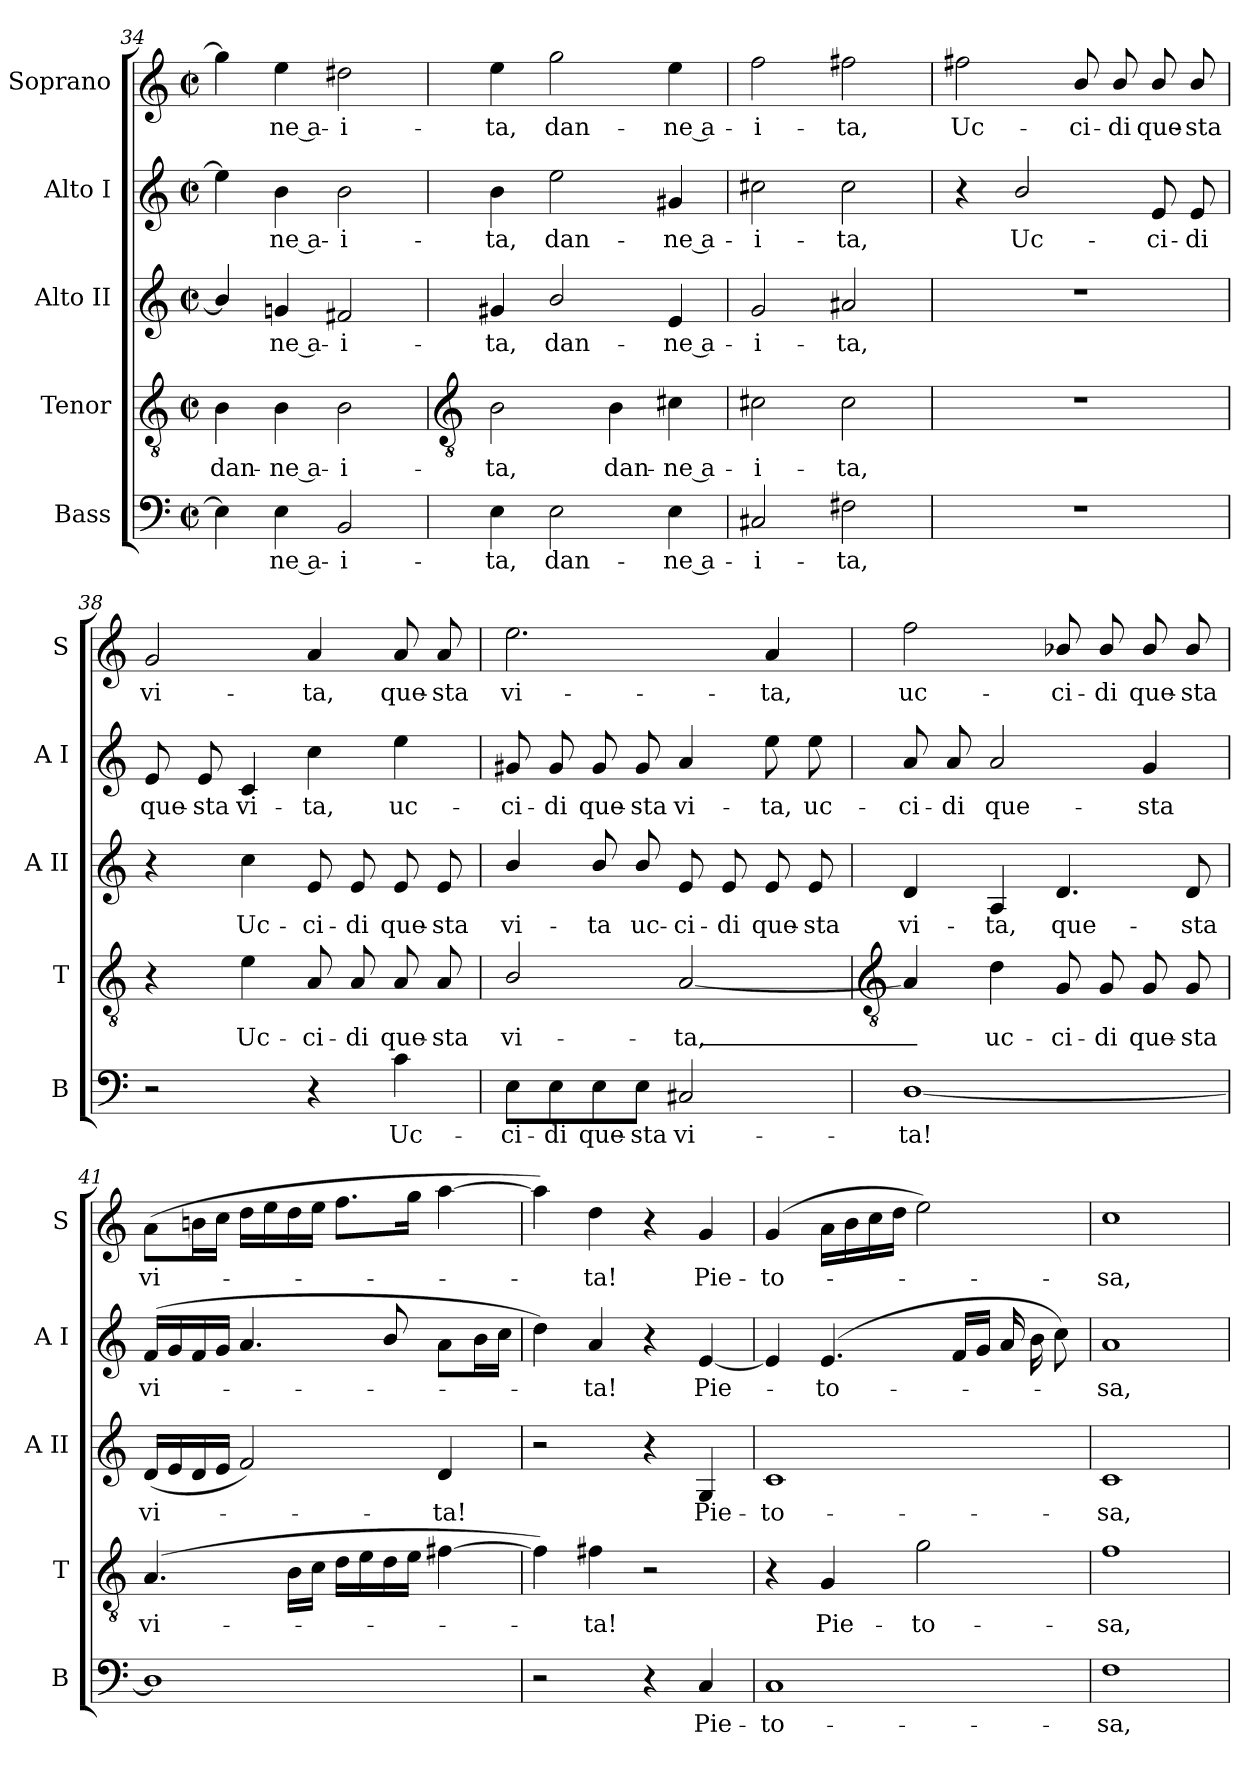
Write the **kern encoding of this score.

**kern	**text	**kern	**text	**kern	**text	**kern	**text	**kern	**text
*part5	*part5	*part4	*part4	*part3	*part3	*part2	*part2	*part1	*part1
*staff5	*staff5	*staff4	*staff4	*staff3	*staff3	*staff2	*staff2	*staff1	*staff1
*I"Bass	*	*I"Tenor	*	*I"Alto II	*	*I"Alto I	*	*I"Soprano	*
*I'B	*	*I'T	*	*I'A II	*	*I'A I	*	*I'S	*
*clefF4	*	*clefGv2	*	*clefG2	*	*clefG2	*	*clefG2	*
*k[]	*	*k[]	*	*k[]	*	*k[]	*	*k[]	*
*C:	*	*C:	*	*C:	*	*C:	*	*C:	*
*M2/2	*	*M2/2	*	*M2/2	*	*M2/2	*	*M2/2	*
*met(c|)	*	*met(c|)	*	*met(c|)	*	*met(c|)	*	*met(c|)	*
=34	=34	=34	=34	=34	=34	=34	=34	=34	=34
!	!	!	!LO:LY:b	!	!	!	!	!	!
4E]	.	4B	dan-	4b/]	.	4ee]	.	4gg]	.
!	!LO:LY:b	!	!LO:LY:b	!	!LO:LY:b	!	!LO:LY:b	!	!LO:LY:b
4E	ne a-	4B	-ne a-	4gn	ne a-	4b	ne a-	4ee	ne a-
!	!LO:LY:b	!	!LO:LY:b	!	!LO:LY:b	!	!LO:LY:b	!	!LO:LY:b
2BB	-i-	2B	-i-	2f#X	-i-	2b	-i-	2dd#X	-i-
!!LO:LB:g=z
=35	=35	=35	=35	=35	=35	=35	=35	=35	=35
*	*	*clefGv2	*	*	*	*	*	*	*
!	!LO:LY:b	!	!LO:LY:b	!	!LO:LY:b	!	!LO:LY:b	!	!LO:LY:b
4E	-ta,	2B	-ta,	4g#X	-ta,	4b	-ta,	4ee	-ta,
!	!LO:LY:b	!	!	!	!LO:LY:b	!	!LO:LY:b	!	!LO:LY:b
2E	dan-	.	.	2b/	dan-	2ee	dan-	2gg	dan-
!	!	!	!LO:LY:b	!	!	!	!	!	!
.	.	4B	dan-	.	.	.	.	.	.
!	!LO:LY:b	!	!LO:LY:b	!	!LO:LY:b	!	!LO:LY:b	!	!LO:LY:b
4E	-ne a-	4c#X	-ne a-	4e	-ne a-	4g#X	-ne a-	4ee	-ne a-
=36	=36	=36	=36	=36	=36	=36	=36	=36	=36
!	!LO:LY:b	!	!LO:LY:b	!	!LO:LY:b	!	!LO:LY:b	!	!LO:LY:b
2C#X	-i-	2c#X	-i-	2g	-i-	2cc#X	-i-	2ff	-i-
!	!LO:LY:b	!	!LO:LY:b	!	!LO:LY:b	!	!LO:LY:b	!	!LO:LY:b
2F#X	-ta,	2c#	-ta,	2a#X	-ta,	2cc#	-ta,	2ff#X	-ta,
=37	=37	=37	=37	=37	=37	=37	=37	=37	=37
!	!	!	!	!	!	!	!	!	!LO:LY:b
1r	.	1r	.	1r	.	4r	.	2ff#X	Uc-
!	!	!	!	!	!	!	!LO:LY:b	!	!
.	.	.	.	.	.	2b/	Uc-	.	.
!	!	!	!	!	!	!	!	!	!LO:LY:b
.	.	.	.	.	.	.	.	8b/	-ci-
!	!	!	!	!	!	!	!	!	!LO:LY:b
.	.	.	.	.	.	.	.	8b/	-di
!	!	!	!	!	!	!	!LO:LY:b	!	!LO:LY:b
.	.	.	.	.	.	8e	-ci-	8b/	que-
!	!	!	!	!	!	!	!LO:LY:b	!	!LO:LY:b
.	.	.	.	.	.	8e	-di	8b/	-sta
=38	=38	=38	=38	=38	=38	=38	=38	=38	=38
!	!	!	!	!	!	!	!LO:LY:b	!	!LO:LY:b
2r	.	4r	.	4r	.	8e	que-	2g	vi-
!	!	!	!	!	!	!	!LO:LY:b	!	!
.	.	.	.	.	.	8e	-sta	.	.
!	!	!	!LO:LY:b	!	!LO:LY:b	!	!LO:LY:b	!	!
.	.	4e	Uc-	4cc	Uc-	4c	vi-	.	.
!	!	!	!LO:LY:b	!	!LO:LY:b	!	!LO:LY:b	!	!LO:LY:b
4r	.	8A	-ci-	8e	-ci-	4cc	-ta,	4a	-ta,
!	!	!	!LO:LY:b	!	!LO:LY:b	!	!	!	!
.	.	8A	-di	8e	-di	.	.	.	.
!	!LO:LY:b	!	!LO:LY:b	!	!LO:LY:b	!	!LO:LY:b	!	!LO:LY:b
4c	Uc-	8A	que-	8e	que-	4ee	uc-	8a	que-
!	!	!	!LO:LY:b	!	!LO:LY:b	!	!	!	!LO:LY:b
.	.	8A	-sta	8e	-sta	.	.	8a	-sta
=39	=39	=39	=39	=39	=39	=39	=39	=39	=39
!	!LO:LY:b	!	!LO:LY:b	!	!LO:LY:b	!	!LO:LY:b	!	!LO:LY:b
8E\L	-ci-	2B/	vi-	4b/	vi-	8g#X	-ci-	2.ee	vi-
!	!LO:LY:b	!	!	!	!	!	!LO:LY:b	!	!
8E\	-di	.	.	.	.	8g#	-di	.	.
!	!LO:LY:b	!	!	!	!LO:LY:b	!	!LO:LY:b	!	!
8E\	que-	.	.	8b/	-ta	8g#	que-	.	.
!	!LO:LY:b	!	!	!	!LO:LY:b	!	!LO:LY:b	!	!
8E\J	-sta	.	.	8b/	uc-	8g#	-sta	.	.
!	!LO:LY:b	!	!LO:LY:b	!	!LO:LY:b	!	!LO:LY:b	!	!
2C#X	vi-	[2A	-ta,_	8e	-ci-	4a	vi-	.	.
!	!	!	!	!	!LO:LY:b	!	!	!	!
.	.	.	.	8e	-di	.	.	.	.
!	!	!	!	!	!LO:LY:b	!	!LO:LY:b	!	!LO:LY:b
.	.	.	.	8e	que-	8ee	-ta,	4a	-ta,
!	!	!	!	!	!LO:LY:b	!	!LO:LY:b	!	!
.	.	.	.	8e	-sta	8ee	uc-	.	.
!!LO:LB:g=z
=40	=40	=40	=40	=40	=40	=40	=40	=40	=40
*	*	*clefGv2	*	*	*	*	*	*	*
!	!LO:LY:b	!	!	!	!LO:LY:b	!	!LO:LY:b	!	!LO:LY:b
[1D/	-ta!	4A]	.	4d	vi-	8a	-ci-	2ff	uc-
!	!	!	!	!	!	!	!LO:LY:b	!	!
.	.	.	.	.	.	8a	-di	.	.
!	!	!	!LO:LY:b	!	!LO:LY:b	!	!LO:LY:b	!	!
.	.	4d	uc-	4A	-ta,	2a	que-	.	.
!	!	!	!LO:LY:b	!	!LO:LY:b	!	!	!	!LO:LY:b
.	.	8G	-ci-	4.d	que-	.	.	8b-X/	-ci-
!	!	!	!LO:LY:b	!	!	!	!	!	!LO:LY:b
.	.	8G	-di	.	.	.	.	8b-/	-di
!	!	!	!LO:LY:b	!	!	!	!LO:LY:b	!	!LO:LY:b
.	.	8G	que-	.	.	4g	-sta	8b-/	que-
!	!	!	!LO:LY:b	!	!LO:LY:b	!	!	!	!LO:LY:b
.	.	8G	-sta	8d	-sta	.	.	8b-/	-sta
=41	=41	=41	=41	=41	=41	=41	=41	=41	=41
!	!	!	!LO:LY:b	!	!LO:LY:b	!	!LO:LY:b	!	!LO:LY:b
1D]	.	(>4.A	vi-	(<16dLL	vi-	(<16fLL	vi-	(>8aL	vi-
.	.	.	.	16e	.	16g	.	.	.
.	.	.	.	16d	.	16f	.	16bnL	.
.	.	.	.	16eJJ	.	16gJJ	.	16ccJJ	.
.	.	.	.	2f)	.	4.a	.	16ddLL	.
.	.	.	.	.	.	.	.	16ee	.
.	.	16BLL	.	.	.	.	.	16dd	.
.	.	16cJJ	.	.	.	.	.	16eeJJ	.
.	.	16dLL	.	.	.	.	.	8.ffL	.
.	.	16e	.	.	.	.	.	.	.
.	.	16d	.	.	.	8b/	.	.	.
.	.	16eJJ	.	.	.	.	.	16ggJ	.
!	!	!	!	!	!LO:LY:b	!	!	!	!
.	.	[4f#X	.	4d	ta!	8aL	.	[4aa	.
.	.	.	.	.	.	16bL	.	.	.
.	.	.	.	.	.	16ccJJ	.	.	.
=42	=42	=42	=42	=42	=42	=42	=42	=42	=42
2r	.	4f#])	.	2r	.	4dd)	.	4aa])	.
!	!	!	!LO:LY:b	!	!	!	!LO:LY:b	!	!LO:LY:b
.	.	4f#	ta!	.	.	4a	ta!	4dd	ta!
4r	.	2r	.	4r	.	4r	.	4r	.
!	!LO:LY:b	!	!	!	!LO:LY:b	!	!LO:LY:b	!	!LO:LY:b
4C	Pie-	.	.	4G	Pie-	[4e	Pie-	4g	Pie-
=43	=43	=43	=43	=43	=43	=43	=43	=43	=43
!	!LO:LY:b	!	!	!	!LO:LY:b	!	!	!	!LO:LY:b
1C	-to-	4r	.	1c	-to-	4e]	.	(>4g	-to-
!	!	!	!LO:LY:b	!	!	!	!LO:LY:b	!	!
.	.	4G	Pie-	.	.	(>4.e	to-	16aLL	.
.	.	.	.	.	.	.	.	16b	.
.	.	.	.	.	.	.	.	16cc	.
.	.	.	.	.	.	.	.	16ddJJ	.
!	!	!	!LO:LY:b	!	!	!	!	!	!
.	.	2g	-to-	.	.	.	.	2ee)	.
.	.	.	.	.	.	16fLL	.	.	.
.	.	.	.	.	.	16gJJ	.	.	.
.	.	.	.	.	.	16aLL	.	.	.
.	.	.	.	.	.	16b	.	.	.
.	.	.	.	.	.	8ccJ)	.	.	.
=44	=44	=44	=44	=44	=44	=44	=44	=44	=44
!	!LO:LY:b	!	!LO:LY:b	!	!LO:LY:b	!	!LO:LY:b	!	!LO:LY:b
1F	-sa,	1f	-sa,	1c	-sa,	1a	sa,	1cc	sa,
=	=	=	=	=	=	=	=	=	=
*-	*-	*-	*-	*-	*-	*-	*-	*-	*-
